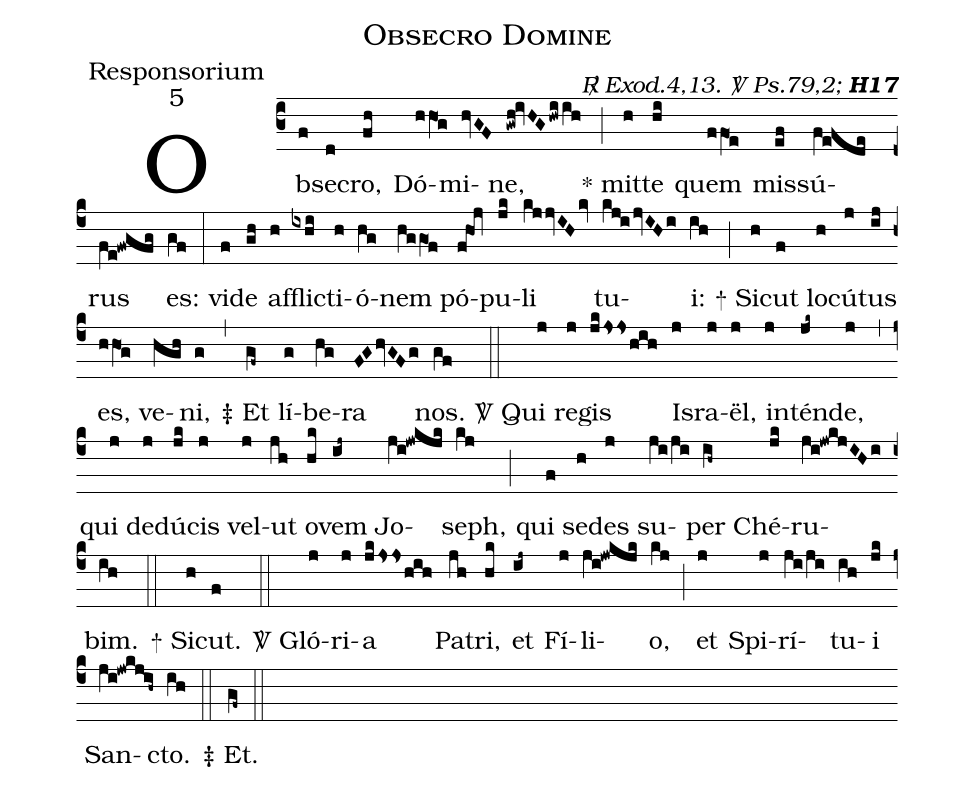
name:Obsecro Domine;
office-part:Responsorium;
mode:5;
commentary:{\itshape\mdseries \Rbar\  Exod.4,13. \Vbar\ Ps.79,2;\/} {\bfseries H17};
%%
(c3) Ob(f)se(d)cro,(fh) Dó(hhO1g)mi(hvGF)ne,(gwh!ivHGhwiih) (;)
<sp>*</sp> mit(h)te(hi) quem(ffO1e) mis(ef)sú(fV!efde)(c4z)rus(fe!fwgfg) es:(gf) (:)
vi(f)de(gh) af(h)flic(ixhi)ti(h)ó(hg)nem(hggO1f) pó(fhO1j)pu(jk)li(kjjvIHkv) tu(kj!ijvIHi)i:(ih) (;)
<sp>+</sp> Si(h)cut(f) lo(h)cú(j)tus(ij) es,(hhO1g) ve(hgh)ni,(g) (,)
<v>\ddag\ </v> Et(gf~) lí(g)be(hg)ra(FGhvGFg) nos.(gf) (::)
<sp>V/</sp> Qui(j) re(j)gis(jkjsshih) Is(j)ra(j)ël,(j) in(j)tén(jk~)de,(j) (,)
qui(j) de(j)dú(jk)cis(j) vel(j)ut(jh) o(hk)vem(ij~) Jo(ji!jwkjk)seph,(kj) (;)
qui(f) se(h)des(j) su(ji/ji)per(ih~) Ché(jk)ru(ji!jwkjIHi)bim.(ih) (::)
<sp>+</sp> Si(h)cut.(f) (::)
<sp>V/</sp> Gló(j)ri(j)a(jkjsshih) Pa(jh)tri,(hk) et(ij~) Fí(j)li(ji!jwkjk)o,(kj) (;)
et(j) Spi(j)rí(ji/ji)tu(ih)i(jk) San(ji!jwkj@ih~)cto.(ih) (::)
<v>\ddag\ </v> Et.(gf~) (::)
